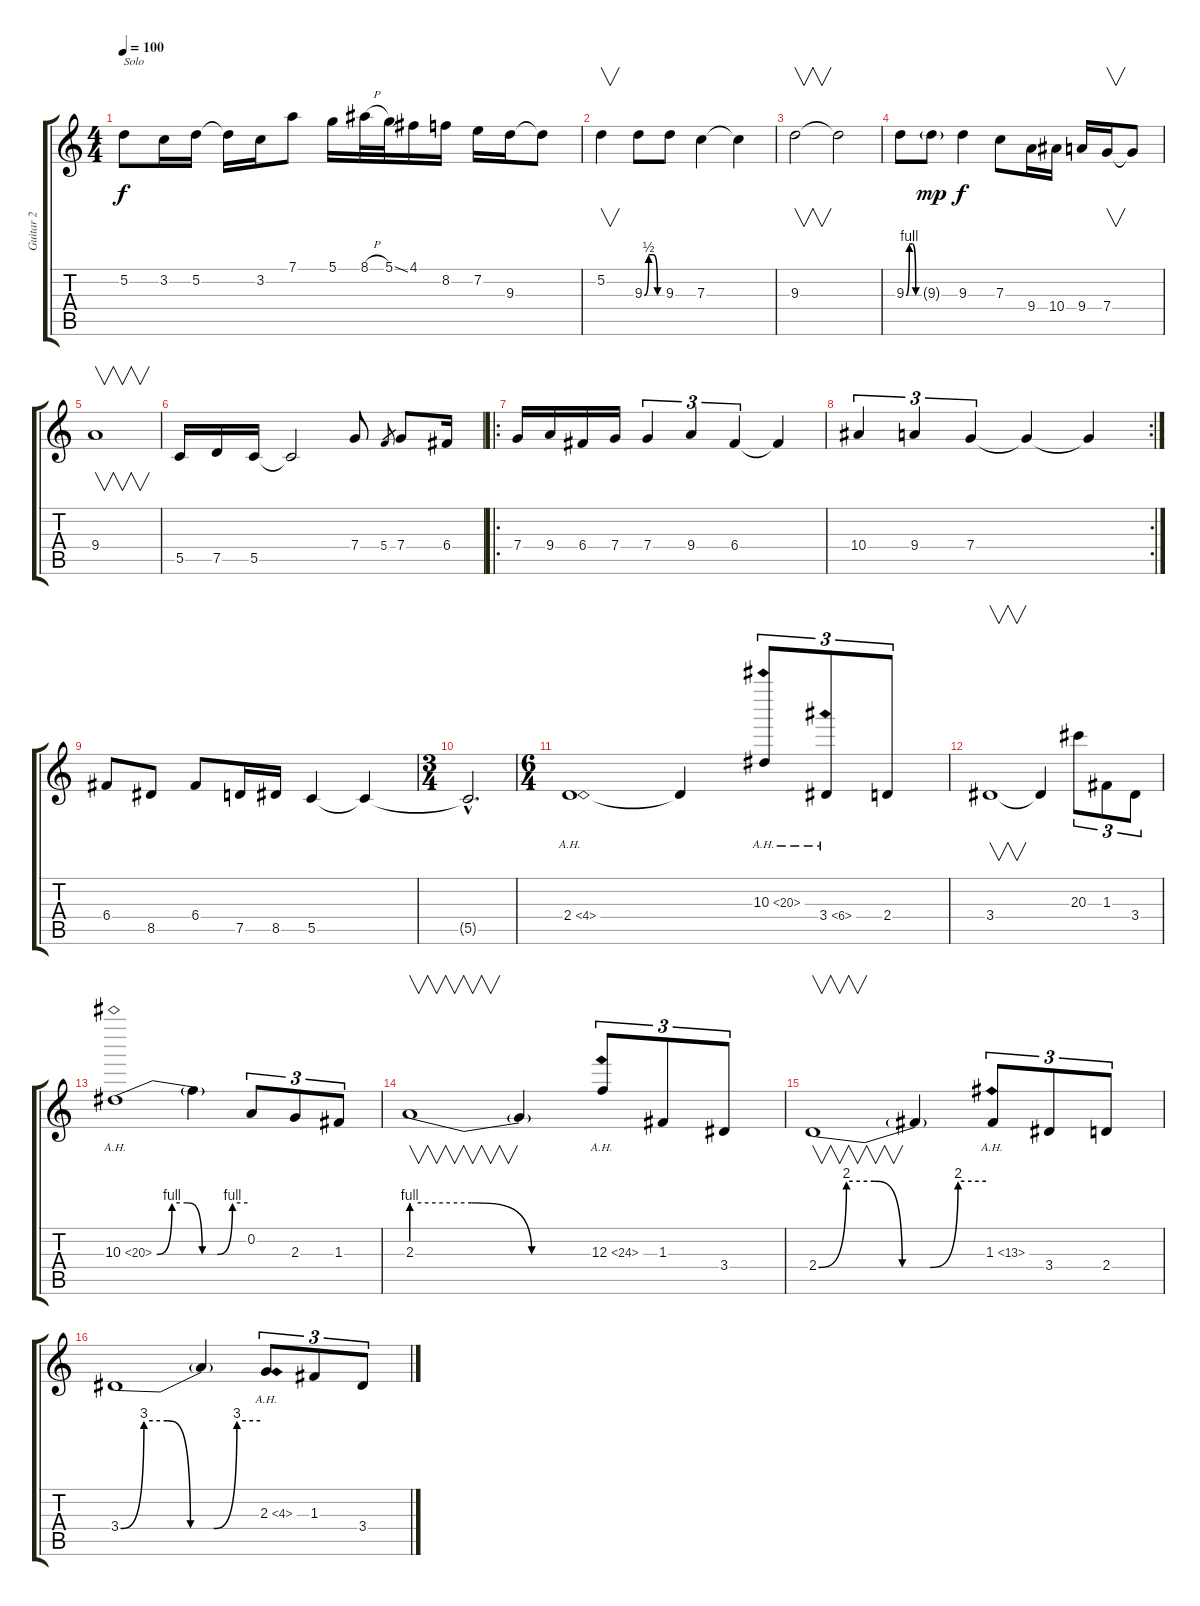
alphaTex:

\track ("Guitar 2" "Guitar 2") {instrument distortionguitar}
\staff {score tabs}
\tuning (D4 A3 F3 C3 G2 D2) {hide}
\ts (4 4)
\tempo 100
\clef g2
\ks c
5.2.8{txt "Solo" dy f instrument overdrivenguitar} 3.2.16 5.2.16 5.2{t}.16 3.2.16 7.1.8 5.1.16 8.1{h}.32 5.1{ss}.32 4.1.16 8.2.16 7.2.16 9.3.16 9.3{t}.8 |
5.2.4{v} 9.3{be (custom 0 0 15 2 30 2 45 0 60 0)}.8 9.3.8 7.3.4 7.3{t}.4 |
9.3.2{v} 9.3{t}.2 |
9.3{be (custom 0 0 15 4 30 4 45 0 60 0)}.8 9.3{g}.8{dy mp} 9.3.4{dy f} 7.3.8 9.4.16 10.4.16 9.4.16 7.4.16{v} 7.4{t}.8 |
9.4.1{v} |
5.5.16 7.5.16 5.5.16 5.5{t}.2 7.4.8 5.4.8{gr} 7.4.8 6.4.16 |
\ro
7.4.16 9.4.16 6.4.16 7.4.16 7.4.4{tu (3 2)} 9.4.4{tu (3 2)} 6.4.4{tu (3 2)} 6.4{t}.4 |
\rc 2
10.4.4{tu (3 2)} 9.4.4{tu (3 2)} 7.4.4{tu (3 2)} 7.4{t}.4 7.4{t}.4 |
6.4.8 8.5.8 6.4.8 7.5.16 8.5.16 5.5.4 5.5{t}.4 |
\ts (3 4)
5.5{hac t}.2{d} |
\ts (6 4)
2.4{ah 2}.1{volume 16 instrument overdrivenguitar} 2.4{t}.4 10.3{ah 10}.8{tu (3 2) instrument guitarharmonics} 3.4{ah 3}.8{tu (3 2) instrument overdrivenguitar} 2.4.8{tu (3 2)} |
3.4.1{v instrument overdrivenguitar} 3.4{t}.4 20.3.8{tu (3 2) instrument guitarharmonics} 1.3.8{tu (3 2) instrument overdrivenguitar} 3.4.8{tu (3 2)} |
10.3{be (custom 0 0 10 4 20 4 30 0 40 0 50 4 60 4) ah 10}.1{instrument guitarharmonics} 10.3{t}.4 0.2.8{tu (3 2) instrument overdrivenguitar} 2.3.8{tu (3 2)} 1.3.8{tu (3 2)} |
2.3{be (custom 0 4 20 4 40 0 60 0)}.1{v instrument overdrivenguitar} 2.3{t}.4 12.3{ah 12}.8{tu (3 2) instrument guitarharmonics} 1.3.8{tu (3 2) instrument overdrivenguitar} 3.4.8{tu (3 2)} |
2.4{be (custom 0 0 10 8 20 8 30 0 40 0 50 8 60 8)}.1{v instrument overdrivenguitar} 2.4{t}.4 1.3{ah 12}.8{tu (3 2) instrument guitarharmonics} 3.4.8{tu (3 2) instrument overdrivenguitar} 2.4.8{tu (3 2)} |
3.4{be (custom 0 0 10 12 20 12 30 0 40 0 50 12 60 12)}.1{instrument overdrivenguitar} 3.4{t}.4 2.3{ah 2}.8{tu (3 2) instrument guitarharmonics} 1.3.8{tu (3 2) instrument overdrivenguitar} 3.4.8{tu (3 2)}
